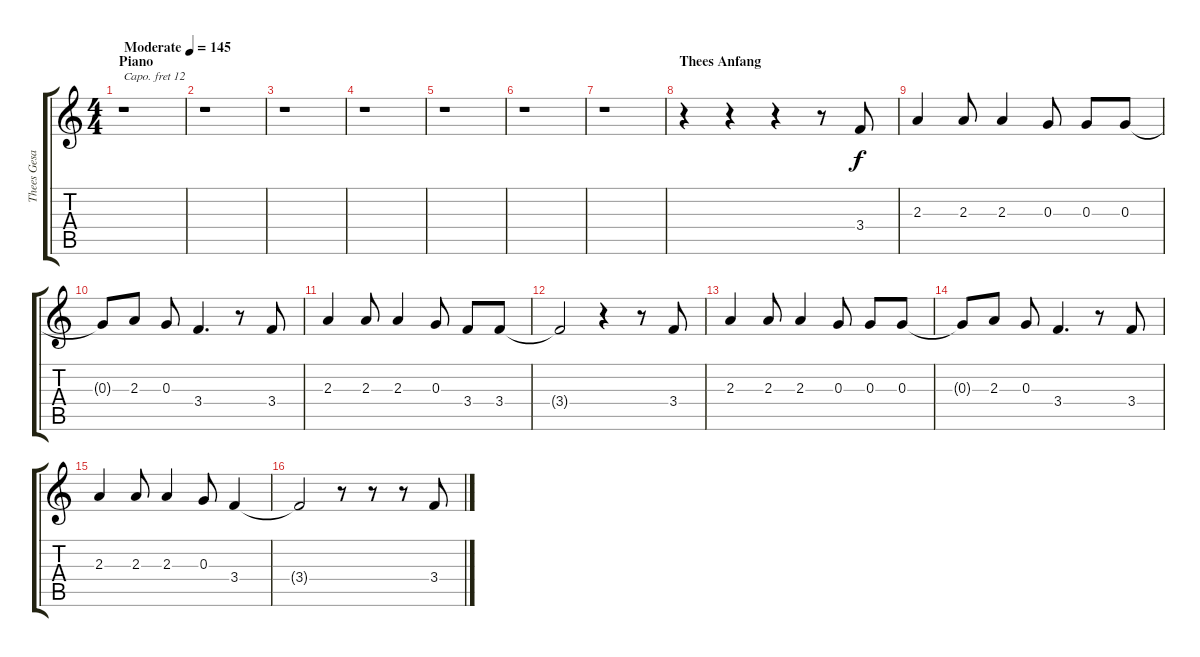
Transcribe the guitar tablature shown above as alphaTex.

\track ("Thees Gesang" "Thees Gesa") {instrument panflute}
\staff {score tabs}
\capo 12
\tuning (E4 B3 G3 D3 A2 E2) {hide}
\ts (4 4)
\section ("" "Piano")
\tempo (145 "Moderate")
\clef g2
\ks c
r.1{dy f instrument panflute} |
r.1 |
r.1 |
r.1 |
r.1 |
r.1 |
r.1 |
\section ("" "Thees Anfang")
r.4 r.4 r.4 r.8 3.4.8 |
2.3.4 2.3.8 2.3.4 0.3.8 0.3.8 0.3.8 |
0.3{t}.8 2.3.8 0.3.8 3.4.4{d} r.8 3.4.8 |
2.3.4 2.3.8 2.3.4 0.3.8 3.4.8 3.4.8 |
3.4{t}.2 r.4 r.8 3.4.8 |
2.3.4 2.3.8 2.3.4 0.3.8 0.3.8 0.3.8 |
0.3{t}.8 2.3.8 0.3.8 3.4.4{d} r.8 3.4.8 |
2.3.4 2.3.8 2.3.4 0.3.8 3.4.4 |
3.4{t}.2 r.8 r.8 r.8 3.4.8
